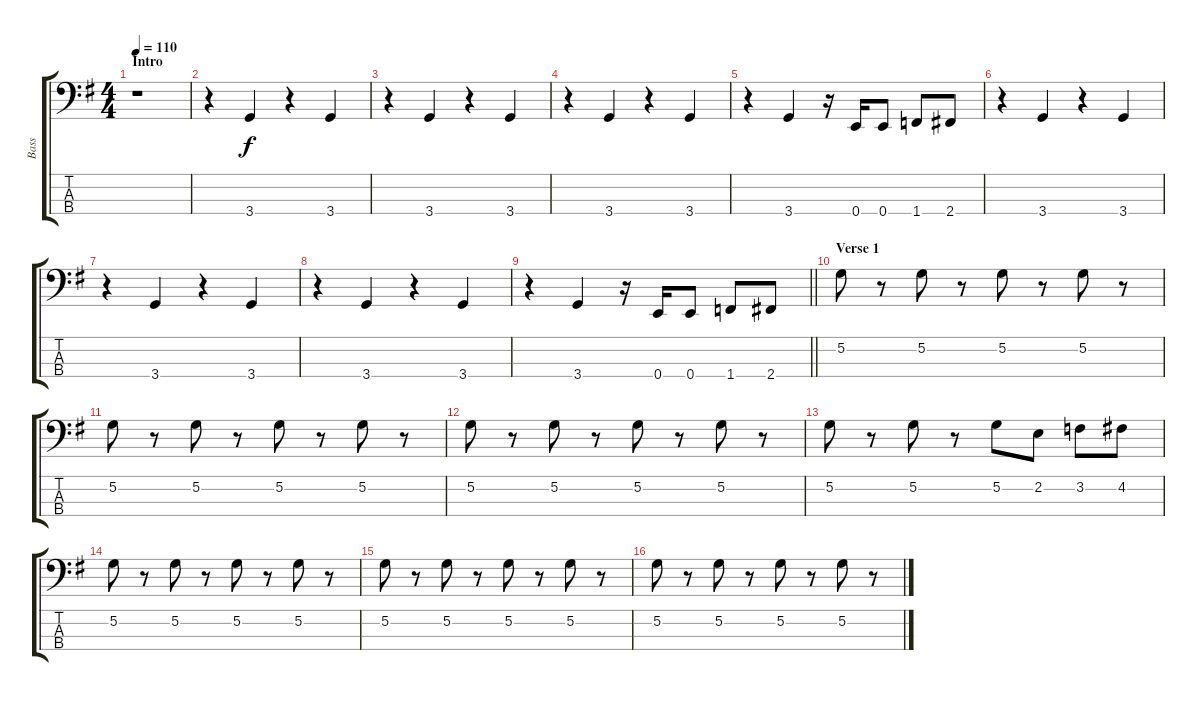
\track ("Bass" "Bass") {instrument electricbassfinger}
\staff {score tabs}
\tuning (G2 D2 A1 E1) {hide}
\ts (4 4)
\section ("" "Intro")
\tempo 110
\clef f4
\ks g
r.1{dy f instrument electricbassfinger} |
r.4 3.4.4 r.4 3.4.4 |
r.4 3.4.4 r.4 3.4.4 |
r.4 3.4.4 r.4 3.4.4 |
r.4 3.4.4 r.16 0.4.16 0.4.8 1.4.8 2.4.8 |
r.4 3.4.4 r.4 3.4.4 |
r.4 3.4.4 r.4 3.4.4 |
r.4 3.4.4 r.4 3.4.4 |
\barLineRight lightlight
r.4 3.4.4 r.16 0.4.16 0.4.8 1.4.8 2.4.8 |
\section ("" "Verse 1")
5.2.8{volume 12} r.8 5.2.8 r.8 5.2.8 r.8 5.2.8 r.8 |
5.2.8 r.8 5.2.8 r.8 5.2.8 r.8 5.2.8 r.8 |
5.2.8 r.8 5.2.8 r.8 5.2.8 r.8 5.2.8 r.8 |
5.2.8 r.8 5.2.8 r.8 5.2.8 2.2.8 3.2.8 4.2.8 |
5.2.8 r.8 5.2.8 r.8 5.2.8 r.8 5.2.8 r.8 |
5.2.8 r.8 5.2.8 r.8 5.2.8 r.8 5.2.8 r.8 |
5.2.8 r.8 5.2.8 r.8 5.2.8 r.8 5.2.8 r.8
